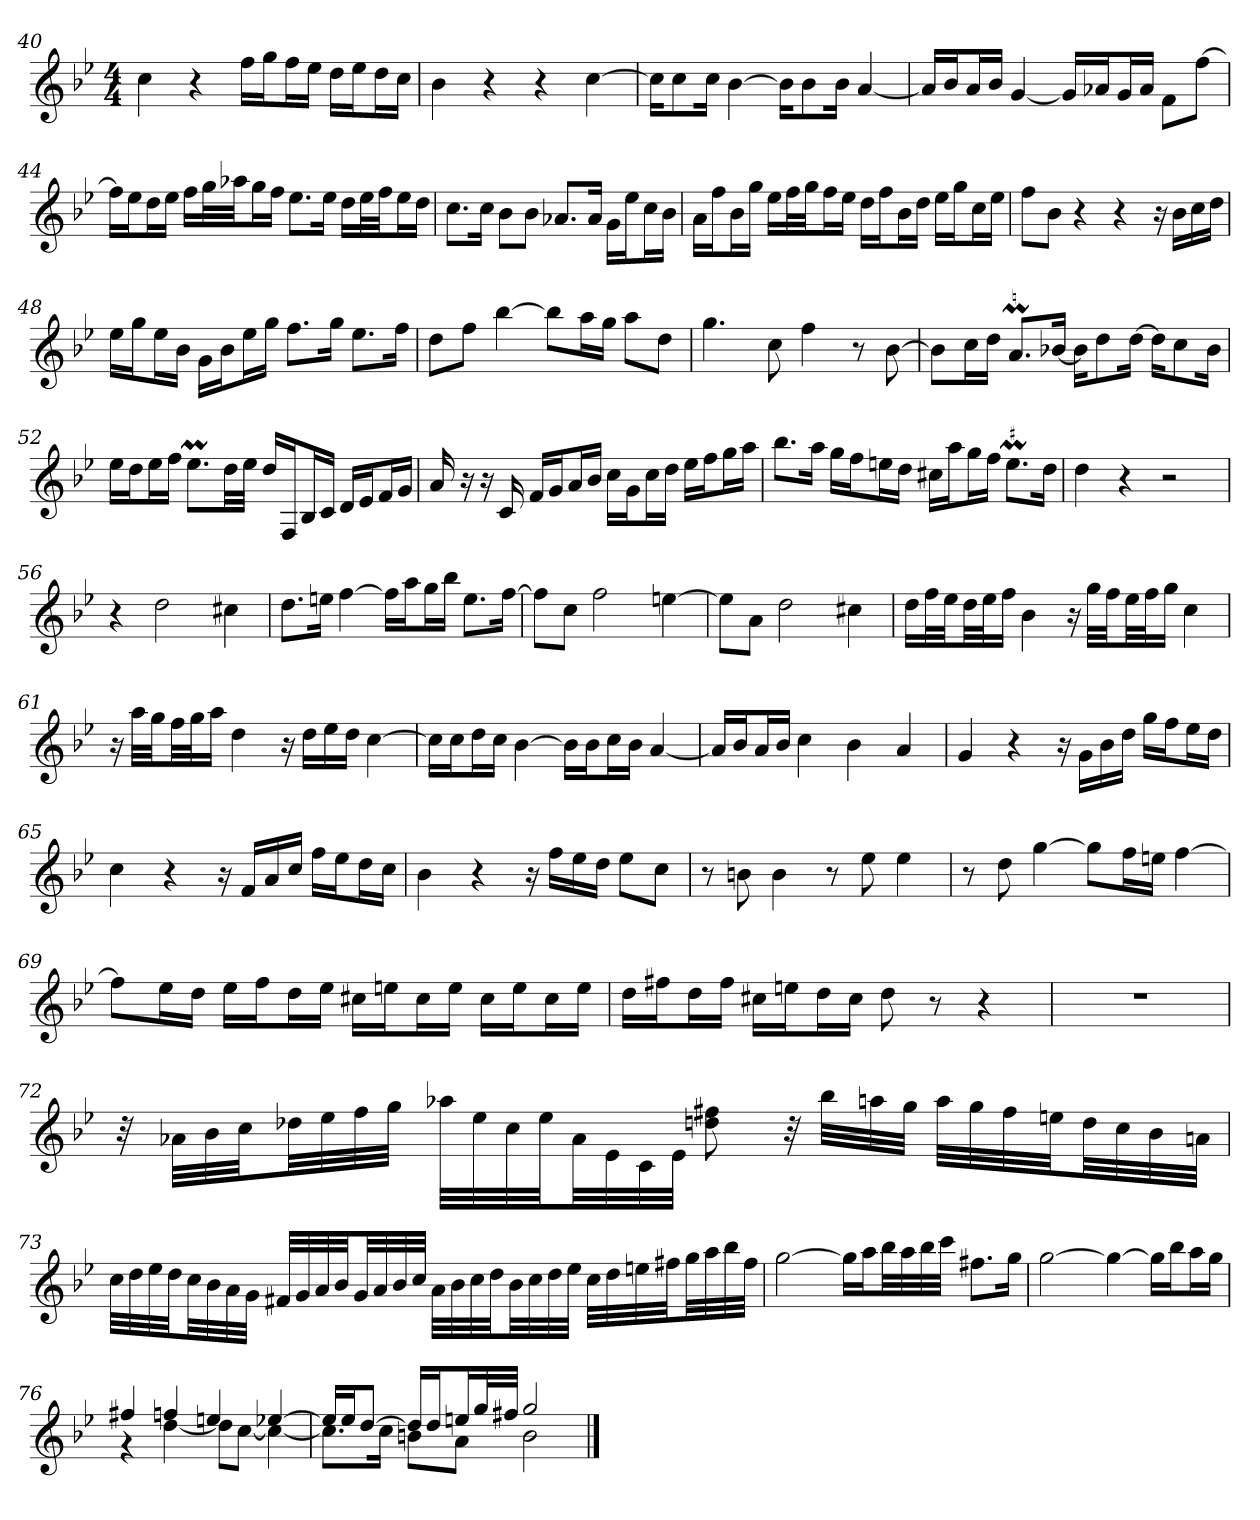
**kern
*part1
*staff1
*k[b-e-]
*M4/4
=40
4cc
4r
16ffLL
16ggJ
16ffL
16ee-JJ
16ddLL
16ee-J
16ddL
16ccJJ
=41
4b-
4r
4r
[4cc
=42
16ccKL]
8cc
16ccJk
[4b-
16b-KL]
8b-
16b-Jk
[4a
=43
16aLL]
16b-J
16aL
16b-JJ
[4g
16gLL]
16a-XJ
16gL
16a-JJ
8fL
[8ffJ
=44
16ffLL]
16ee-J
16ddL
16ee-JJ
16ffLL
32ggL
32aa-XJJ
16ggL
16ffJJ
8.ee-L
16ee-Jk
16ddLL
32ee-L
32ffJJ
16ee-L
16ddJJ
=45
8.ccL
16ccJk
8b-L
8b-J
8.a-XL
16a-Jk
16gLL
16ee-J
16ccL
16b-JJ
=46
16aLL
16ffJ
16b-L
16ggJJ
16ee-LL
32ffL
32ggJJ
16ffL
16ee-JJ
16ddLL
16ffJ
16b-L
16ddJJ
16ee-LL
16ggJ
16ccL
16ee-JJ
=47
8ffL
8b-J
4r
4r
16r
16b-LL
16cc
16ddJJ
=48
16ee-LL
16ggJ
16ee-L
16b-JJ
16gLL
16b-J
16ee-L
16ggJJ
8.ffL
16ggJk
8.ee-L
16ffJk
=49
8ddL
8ffJ
[4bb-
8bb-L]
16aaL
16ggJJ
8aaL
8ddJ
=50
4.gg
8cc
4ff
8r
[8b-
=51
8b-L]
16ccL
16ddJJ
8.aML
[16b-XJk
16b-KL]
8dd
[16ddJk
16ddKL]
8cc
16b-Jk
=52
16ee-LL
16ddJ
16ee-L
16ffJJ
8.ee-ML
32ddLL
32ee-JJJ
16ddLL
16FJ
16B-L
16cJJ
16dLL
16e-J
16fL
16gJJ
=53
16a
16r
16r
16c
16fLL
16gJ
16aL
16b-JJ
16ccLL
16gJ
16ccL
16ddJJ
16ee-LL
16ffJ
16ggL
16aaJJ
=54
8.bb-L
16aaJk
16ggLL
16ffJ
16eenL
16ddJJ
16cc#XLL
16aaJ
16ggL
16ffJJ
!LO:MOR:acc=#
8.eeML
16ddJk
=55
4dd
4r
2r
=56
4r
2dd
4cc#X
=57
8.ddL
16eenJk
[4ff
16ffLL]
16aaJ
16ggL
16bb-JJ
8.eeL
[16ffJk
=58
8ffL]
8ccJ
2ff
[4een
=59
8eeL]
8aJ
2dd
4cc#X
=60
16ddLL
32ffL
32ee-JJ
32ddLL
32ee-J
16ffJJ
4b-
16r
32ggLLL
32ffJJ
32ee-LL
32ffJ
16ggJJ
4cc
=61
16r
32aaLLL
32ggJJ
32ffLL
32ggJ
16aaJJ
4dd
16r
16ddLL
16ee-
16ddJJ
[4cc
=62
16ccLL]
16ccJ
16ddL
16ccJJ
[4b-
16b-LL]
16b-J
16ccL
16b-JJ
[4a
=63
16aLL]
16b-J
16aL
16b-JJ
4cc
4b-
4a
=64
4g
4r
16r
16gLL
16b-
16ddJJ
16ggLL
16ffJ
16ee-L
16ddJJ
=65
4cc
4r
16r
16fLL
16a
16ccJJ
16ffLL
16ee-J
16ddL
16ccJJ
=66
4b-
4r
16r
16ffLL
16ee-
16ddJJ
8ee-L
8ccJ
=67
8r
8bn
4b
8r
8ee-
4ee-
=68
8r
8dd
[4gg
8ggL]
16ffL
16eenJJ
[4ff
=69
8ffL]
16ee-L
16ddJJ
16ee-LL
16ffJ
16ddL
16ee-JJ
16cc#XLL
16eenJ
16cc#L
16eeJJ
16cc#LL
16eeJ
16cc#L
16eeJJ
=70
16ddLL
16ff#XJ
16ddL
16ff#JJ
16cc#XLL
16eenJ
16ddL
16cc#JJ
8dd
8r
4r
=71
1r
=72
32r
32a-XLLL
32b-
32ccJJ
32dd-XLL
32ee-
32ff
32ggJJJ
32aa-XLLL
32ee-
32cc
32ee-JJ
32a-LL
32e-
32c
32e-JJJ
8ddn 8ff#X
32r
32bb-LLL
32aan
32ggJJJ
32aaLLL
32gg
32ff#
32eenJJ
32ddLL
32cc
32b-
32anJJJ
=73
32ccLLL
32dd
32ee-
32ddJJ
32ccLL
32b-
32a
32gJJJ
32f#XLLL
32g
32a
32b-JJ
32gLL
32a
32b-
32ccJJJ
32aLLL
32b-
32cc
32ddJJ
32b-LL
32cc
32dd
32ee-JJJ
32ccLLL
32dd
32een
32ff#XJJ
32ggLL
32aa
32bb-
32ff#JJJ
=74
[2gg
16ggLL]
16aaJ
32bb-LL
32aa
32bb-
32cccJJJ
8.ff#XL
16ggJk
=75
[2gg
4gg_
16ggLL]
16bb-J
16aaL
16ggJJ
=76
*^
4ff#X	4r
4ffn	[4dd
4een	8ddL]
.	[8ccJ
[4ee-X	4cc_
=77	=77
16ee-LL]	8.ccL]
16ee-J	.
[8ddJ	.
.	16ccJk
16ddLL]	8bnL
16ddJ	.
16eenL	8aJ
32ggL	.
32ff#XJJJ	.
2gg	2b
*v	*v
==
*-
